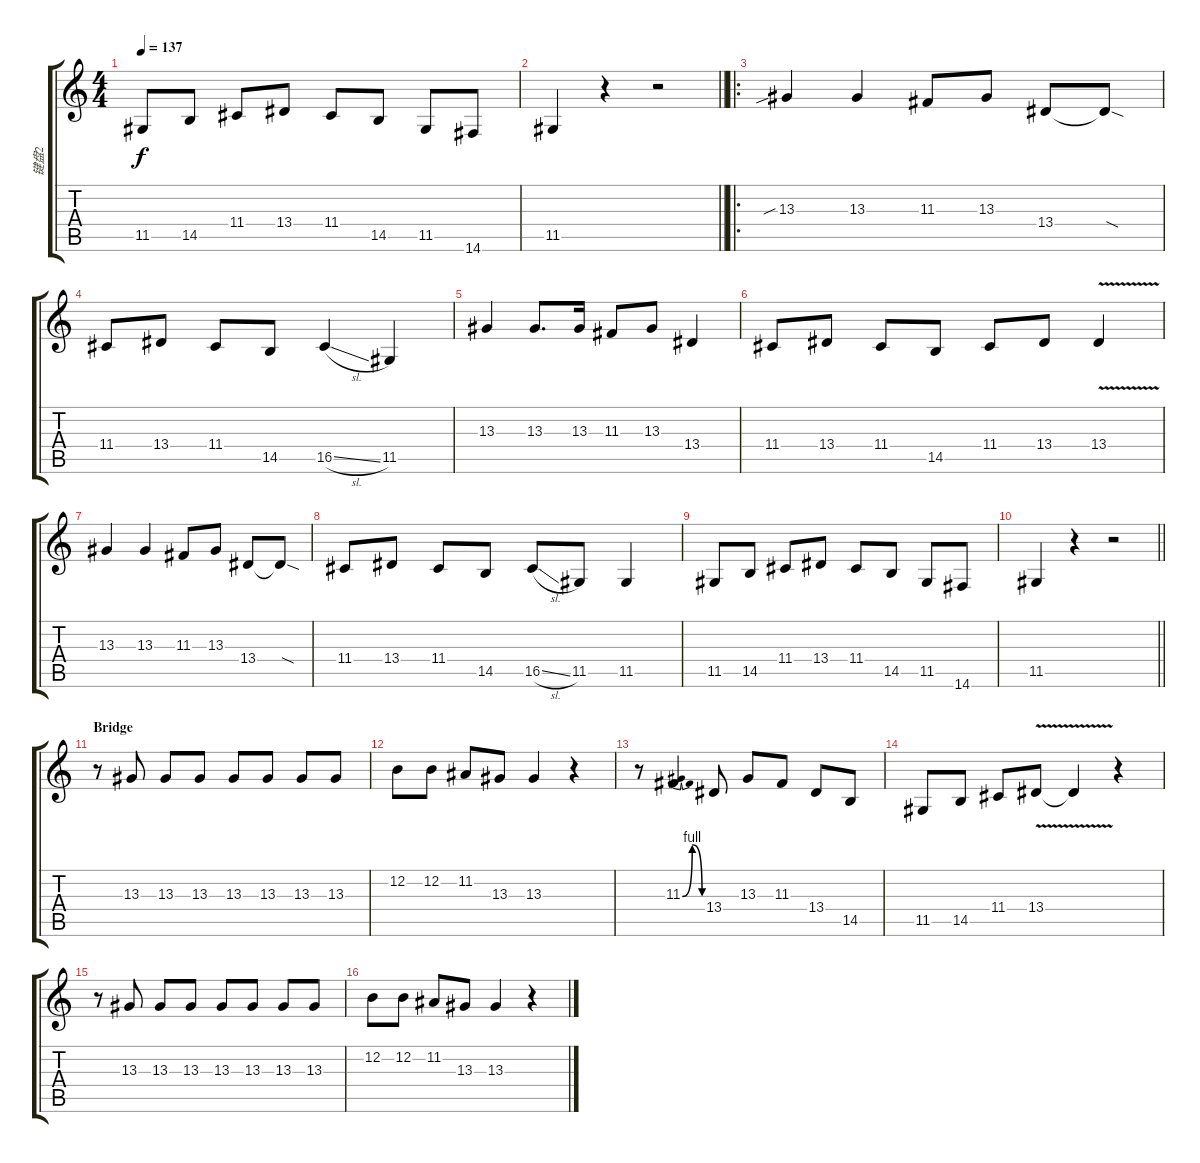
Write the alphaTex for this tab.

\track ("键盘2" "键盘2") {instrument brasssection}
\staff {score tabs}
\tuning (E4 B3 G3 D3 A2 E2) {hide}
\ts (4 4)
\tempo 137
\clef g2
\ks c
11.5.8{dy f} 14.5.8 11.4.8 13.4.8 11.4.8 14.5.8 11.5.8 14.6.8 |
\barLineRight lightlight
11.5.4 r.4 r.2 |
\ro
13.3{sib}.4 13.3.4 11.3.8 13.3.8 13.4.8 13.4{sod t}.8 |
11.4.8 13.4.8 11.4.8 14.5.8 16.5{sl}.4 11.5.4 |
13.3.4 13.3.8{d} 13.3.16 11.3.8 13.3.8 13.4.4 |
11.4.8 13.4.8 11.4.8 14.5.8 11.4.8 13.4.8 13.4{v}.4 |
13.3.4 13.3.4 11.3.8 13.3.8 13.4.8 13.4{sod t}.8 |
11.4.8 13.4.8 11.4.8 14.5.8 16.5{sl}.8 11.5.8 11.5.4 |
11.5.8 14.5.8 11.4.8 13.4.8 11.4.8 14.5.8 11.5.8 14.6.8 |
\barLineRight lightlight
11.5.4 r.4 r.2 |
\section ("" "Bridge")
r.8 13.3.8 13.3.8 13.3.8 13.3.8 13.3.8 13.3.8 13.3.8 |
12.2.8 12.2.8 11.2.8 13.3.8 13.3.4 r.4 |
r.8 11.3{be (bendrelease 0 0 15 4 25 4 60 0)}.4 13.4.8 13.3.8 11.3.8 13.4.8 14.5.8 |
11.5.8 14.5.8 11.4.8 13.4{v}.8 13.4{t}.4 r.4 |
r.8 13.3.8 13.3.8 13.3.8 13.3.8 13.3.8 13.3.8 13.3.8 |
12.2.8 12.2.8 11.2.8 13.3.8 13.3.4 r.4
